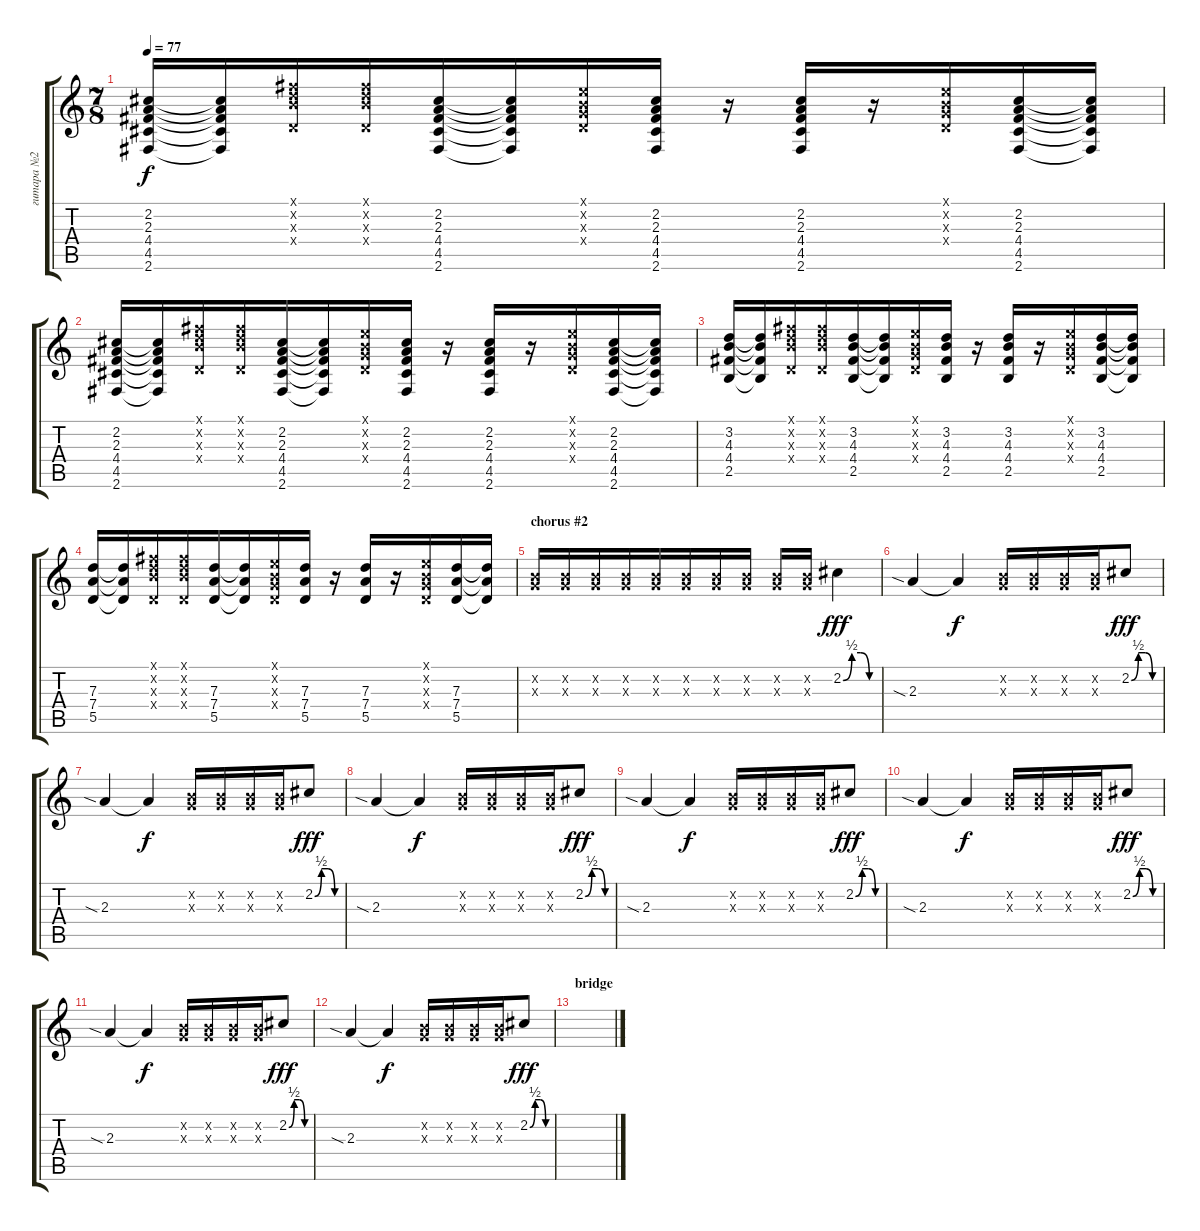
\track ("гитара №2" "гитара №2") {instrument distortionguitar}
\staff {score tabs}
\tuning (E4 B3 G3 D3 A2 E2) {hide}
\ts (7 8)
\tempo 77
\clef g2
\ks c
(2.2 2.3 4.4 4.5 2.6).16{dy f} (2.2{t} 2.3{t} 4.4{t} 4.5{t} 2.6{t}).16 (2.1{x} 3.2{x} 4.3{x} 0.4{x}).16 (2.1{x} 3.2{x} 4.3{x} 0.4{x}).16 (2.2 2.3 4.4 4.5 2.6).16 (2.2{t} 2.3{t} 4.4{t} 4.5{t} 2.6{t}).16 (0.1{x} 0.2{x} 0.3{x} 0.4{x}).16 (2.2 2.3 4.4 4.5 2.6).16 r.16 (2.2 2.3 4.4 4.5 2.6).16 r.16 (0.1{x} 0.2{x} 0.3{x} 0.4{x}).16 (2.2 2.3 4.4 4.5 2.6).16 (2.2{t} 2.3{t} 4.4{t} 4.5{t} 2.6{t}).16 |
(2.2 2.3 4.4 4.5 2.6).16 (2.2{t} 2.3{t} 4.4{t} 4.5{t} 2.6{t}).16 (2.1{x} 3.2{x} 4.3{x} 0.4{x}).16 (2.1{x} 3.2{x} 4.3{x} 0.4{x}).16 (2.2 2.3 4.4 4.5 2.6).16 (2.2{t} 2.3{t} 4.4{t} 4.5{t} 2.6{t}).16 (0.1{x} 0.2{x} 0.3{x} 0.4{x}).16 (2.2 2.3 4.4 4.5 2.6).16 r.16 (2.2 2.3 4.4 4.5 2.6).16 r.16 (0.1{x} 0.2{x} 0.3{x} 0.4{x}).16 (2.2 2.3 4.4 4.5 2.6).16 (2.2{t} 2.3{t} 4.4{t} 4.5{t} 2.6{t}).16 |
(3.2 4.3 4.4 2.5).16 (3.2{t} 4.3{t} 4.4{t} 2.5{t}).16 (2.1{x} 3.2{x} 4.3{x} 0.4{x}).16 (2.1{x} 3.2{x} 4.3{x} 0.4{x}).16 (3.2 4.3 4.4 2.5).16 (3.2{t} 4.3{t} 4.4{t} 2.5{t}).16 (0.1{x} 0.2{x} 0.3{x} 0.4{x}).16 (3.2 4.3 4.4 2.5).16 r.16 (3.2 4.3 4.4 2.5).16 r.16 (0.1{x} 0.2{x} 0.3{x} 0.4{x}).16 (3.2 4.3 4.4 2.5).16 (3.2{t} 4.3{t} 4.4{t} 2.5{t}).16 |
(7.3 7.4 5.5).16 (7.3{t} 7.4{t} 5.5{t}).16 (2.1{x} 3.2{x} 4.3{x} 0.4{x}).16 (2.1{x} 3.2{x} 4.3{x} 0.4{x}).16 (7.3 7.4 5.5).16 (7.3{t} 7.4{t} 5.5{t}).16 (0.1{x} 0.2{x} 0.3{x} 0.4{x}).16 (7.3 7.4 5.5).16 r.16 (7.3 7.4 5.5).16 r.16 (0.1{x} 0.2{x} 0.3{x} 0.4{x}).16 (7.3 7.4 5.5).16 (7.3{t} 7.4{t} 5.5{t}).16 |
\section ("" "chorus #2")
(0.2{x} 0.3{x}).16 (0.2{x} 0.3{x}).16 (0.2{x} 0.3{x}).16 (0.2{x} 0.3{x}).16 (0.2{x} 0.3{x}).16 (0.2{x} 0.3{x}).16 (0.2{x} 0.3{x}).16 (0.2{x} 0.3{x}).16 (0.2{x} 0.3{x}).16 (0.2{x} 0.3{x}).16 2.2{be (custom 0 0 15 2 30 2 45 0 60 0)}.4{dy fff} |
2.3{sia}.4 2.3{t}.4{dy f} (0.2{x} 0.3{x}).16 (0.2{x} 0.3{x}).16 (0.2{x} 0.3{x}).16 (0.2{x} 0.3{x}).16 2.2{be (custom 0 0 15 2 30 2 45 0 60 0)}.8{dy fff} |
2.3{sia}.4 2.3{t}.4{dy f} (0.2{x} 0.3{x}).16 (0.2{x} 0.3{x}).16 (0.2{x} 0.3{x}).16 (0.2{x} 0.3{x}).16 2.2{be (custom 0 0 15 2 30 2 45 0 60 0)}.8{dy fff} |
2.3{sia}.4 2.3{t}.4{dy f} (0.2{x} 0.3{x}).16 (0.2{x} 0.3{x}).16 (0.2{x} 0.3{x}).16 (0.2{x} 0.3{x}).16 2.2{be (custom 0 0 15 2 30 2 45 0 60 0)}.8{dy fff} |
2.3{sia}.4 2.3{t}.4{dy f} (0.2{x} 0.3{x}).16 (0.2{x} 0.3{x}).16 (0.2{x} 0.3{x}).16 (0.2{x} 0.3{x}).16 2.2{be (custom 0 0 15 2 30 2 45 0 60 0)}.8{dy fff} |
2.3{sia}.4 2.3{t}.4{dy f} (0.2{x} 0.3{x}).16 (0.2{x} 0.3{x}).16 (0.2{x} 0.3{x}).16 (0.2{x} 0.3{x}).16 2.2{be (custom 0 0 15 2 30 2 45 0 60 0)}.8{dy fff} |
2.3{sia}.4 2.3{t}.4{dy f} (0.2{x} 0.3{x}).16 (0.2{x} 0.3{x}).16 (0.2{x} 0.3{x}).16 (0.2{x} 0.3{x}).16 2.2{be (custom 0 0 15 2 30 2 45 0 60 0)}.8{dy fff} |
2.3{sia}.4 2.3{t}.4{dy f} (0.2{x} 0.3{x}).16 (0.2{x} 0.3{x}).16 (0.2{x} 0.3{x}).16 (0.2{x} 0.3{x}).16 2.2{be (custom 0 0 15 2 30 2 45 0 60 0)}.8{dy fff} |
\section ("" "bridge")
